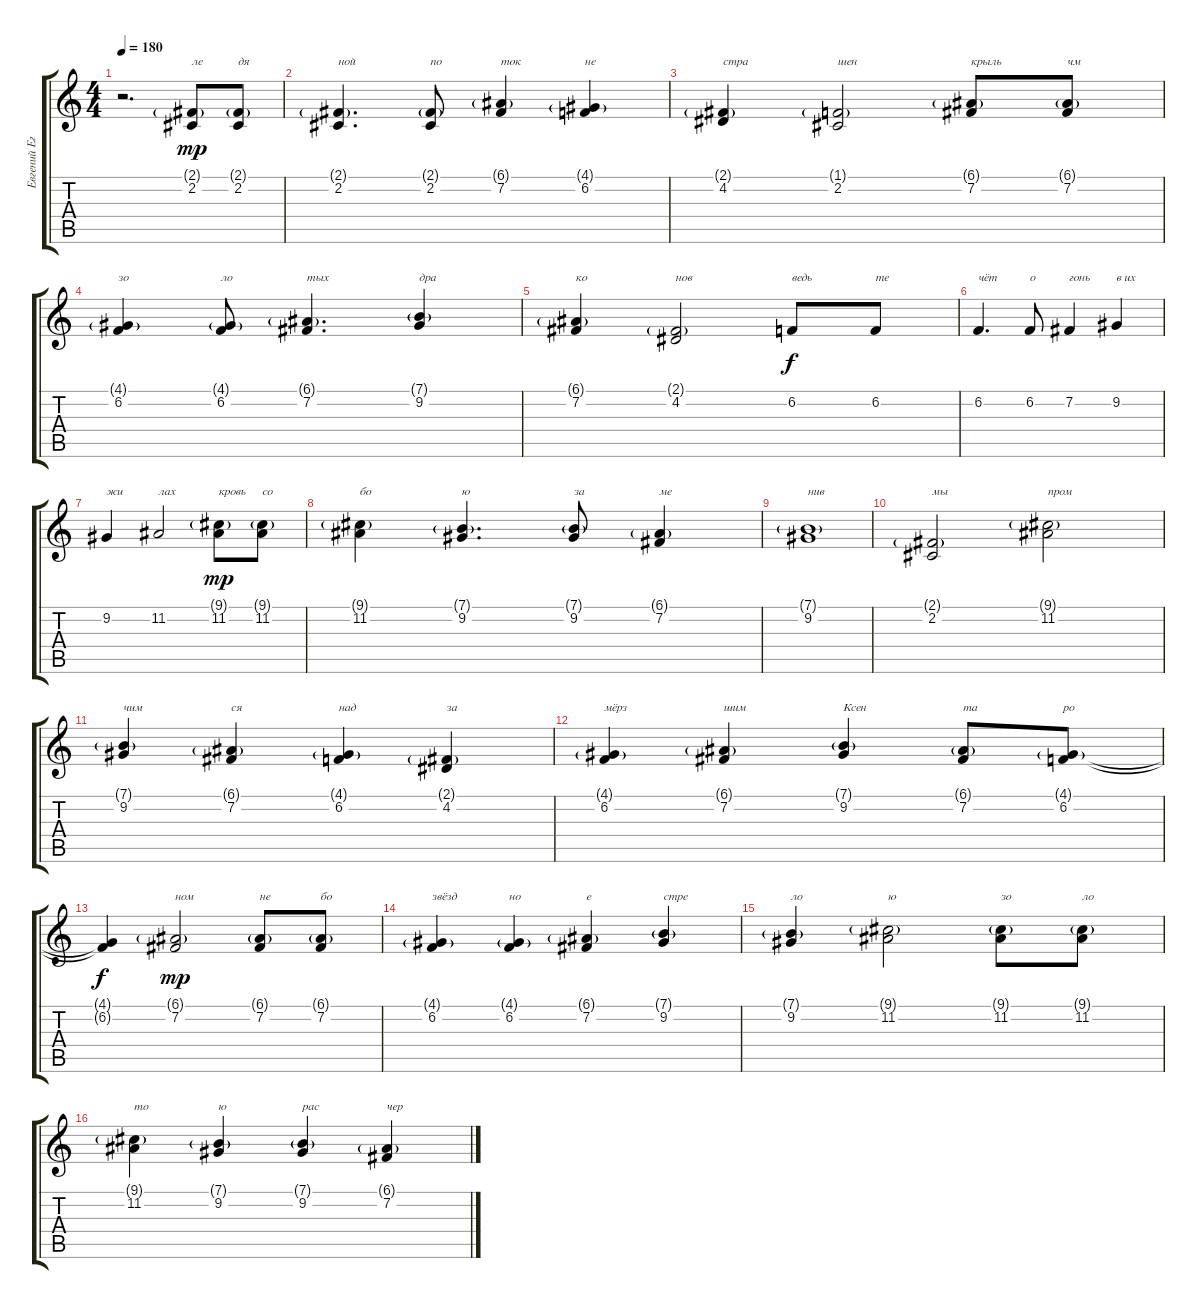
\track ("Евгений Егоров" "Евгений Ег") {instrument violin}
\staff {score tabs}
\tuning (E4 B3 G3 D3 A2 E2) {hide}
\ts (4 4)
\tempo 180
\clef g2
\ks c
r.2{d dy mp} (2.1{g} 2.2).8{txt "ле"} (2.1{g} 2.2).8{txt "дя"} |
(2.1{g} 2.2).4{d txt "ной"} (2.1{g} 2.2).8{txt "по"} (6.1{g} 7.2).4{txt "ток"} (4.1{g} 6.2).4{txt "не"} |
(2.1{g} 4.2).4{txt "стра"} (1.1{g} 2.2).2{txt "шен"} (6.1{g} 7.2).8{txt "крыль"} (6.1{g} 7.2).8{txt "чм"} |
(4.1{g} 6.2).4{txt "зо"} (4.1{g} 6.2).8{txt "ло"} (6.1{g} 7.2).4{d txt "тых"} (7.1{g} 9.2).4{txt "дра"} |
(6.1{g} 7.2).4{txt "ко"} (2.1{g} 4.2).2{txt "нов"} 6.2.8{txt "ведь" dy f} 6.2.8{txt "те"} |
6.2.4{d txt "чёт"} 6.2.8{txt "о"} 7.2.4{txt "гонь"} 9.2.4{txt "в их"} |
9.2.4{txt "жи"} 11.2.2{txt "лах"} (9.1{g} 11.2).8{txt "кровь" dy mp} (9.1{g} 11.2).8{txt "со"} |
(9.1{g} 11.2).4{txt "бо"} (7.1{g} 9.2).4{d txt "ю"} (7.1{g} 9.2).8{txt "за"} (6.1{g} 7.2).4{txt "ме"} |
(7.1{g} 9.2).1{txt "нив"} |
(2.1{g} 2.2).2{txt "мы"} (9.1{g} 11.2).2{txt "пром"} |
(7.1{g} 9.2).4{txt "чим"} (6.1{g} 7.2).4{txt "ся"} (4.1{g} 6.2).4{txt "над"} (2.1{g} 4.2).4{txt "за"} |
(4.1{g} 6.2).4{txt "мёрз"} (6.1{g} 7.2).4{txt "шим"} (7.1{g} 9.2).4{txt "Ксен"} (6.1{g} 7.2).8{txt "та"} (4.1{g} 6.2).8{txt "ро"} |
(4.1{t} 6.2{t}).4{dy f} (6.1{g} 7.2).2{txt "ном" dy mp} (6.1{g} 7.2).8{txt "не"} (6.1{g} 7.2).8{txt "бо"} |
(4.1{g} 6.2).4{txt "звёзд"} (4.1{g} 6.2).4{txt "но"} (6.1{g} 7.2).4{txt "е"} (7.1{g} 9.2).4{txt "стре"} |
(7.1{g} 9.2).4{txt "ло"} (9.1{g} 11.2).2{txt "ю"} (9.1{g} 11.2).8{txt "зо"} (9.1{g} 11.2).8{txt "ло"} |
(9.1{g} 11.2).4{txt "то"} (7.1{g} 9.2).4{txt "ю"} (7.1{g} 9.2).4{txt "рас"} (6.1{g} 7.2).4{txt "чер"}
